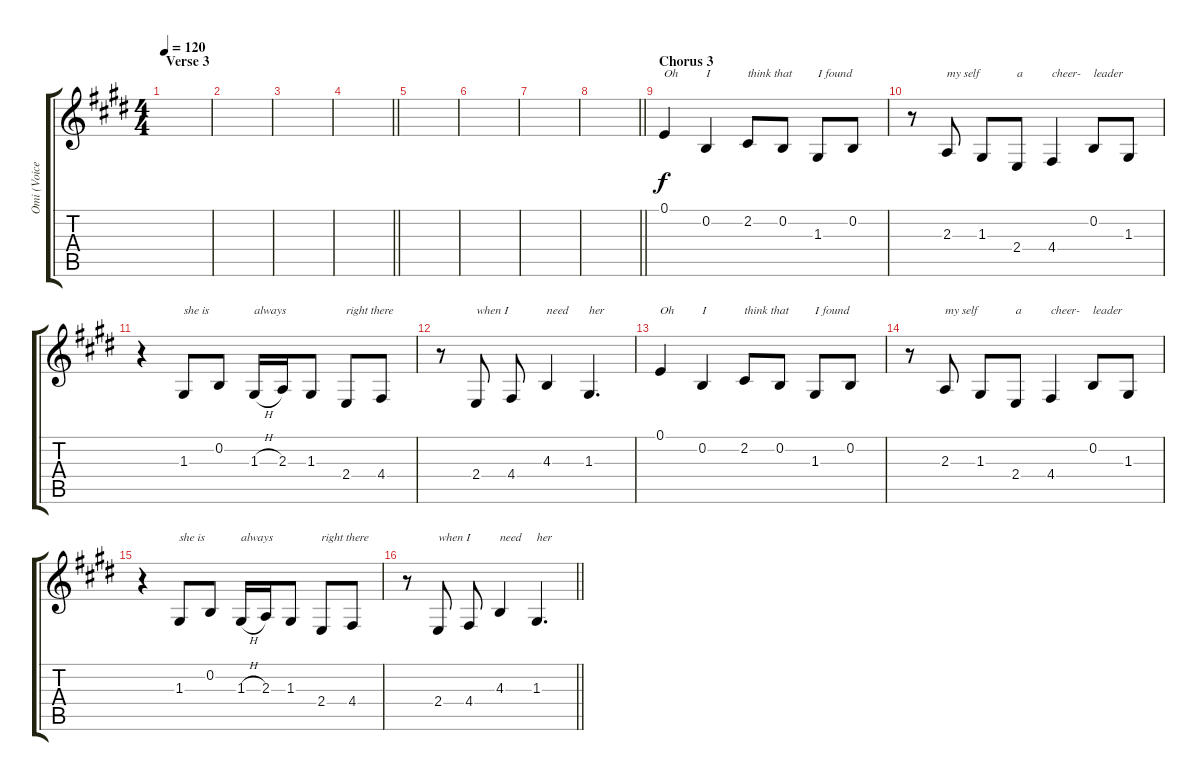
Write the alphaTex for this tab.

\track ("Omi (Voice)" "Omi (Voice") {instrument voiceoohs}
\staff {score tabs}
\tuning (E4 B3 G3 D3 A2 E2) {hide}
\ts (4 4)
\section ("" "Verse 3")
\tempo 120
\clef g2
\ks e
|
|
|
\barLineRight lightlight
|
|
|
|
\barLineRight lightlight
|
\section ("" "Chorus 3")
0.1.4{txt "Oh"} 0.2.4{txt "I"} 2.2.8{txt "think that"} 0.2.8 1.3.8{txt "I found"} 0.2.8 |
r.8 2.3.8{txt "my self"} 1.3.8 2.4.8{txt "a "} 4.4.4{txt "cheer-"} 0.2.8{txt "leader"} 1.3.8 |
r.4 1.3.8{txt "she is"} 0.2.8 1.3{h}.16{txt "always"} 2.3.16 1.3.8 2.4.8{txt "right there"} 4.4.8 |
r.8 2.4.8{txt "when I"} 4.4.8 4.3.4{txt "need"} 1.3.4{d txt "her"} |
0.1.4{txt "Oh"} 0.2.4{txt "I"} 2.2.8{txt "think that"} 0.2.8 1.3.8{txt "I found"} 0.2.8 |
r.8 2.3.8{txt "my self"} 1.3.8 2.4.8{txt "a "} 4.4.4{txt "cheer-"} 0.2.8{txt "leader"} 1.3.8 |
r.4 1.3.8{txt "she is"} 0.2.8 1.3{h}.16{txt "always"} 2.3.16 1.3.8 2.4.8{txt "right there"} 4.4.8 |
\barLineRight lightlight
r.8 2.4.8{txt "when I"} 4.4.8 4.3.4{txt "need"} 1.3.4{d txt "her"}
